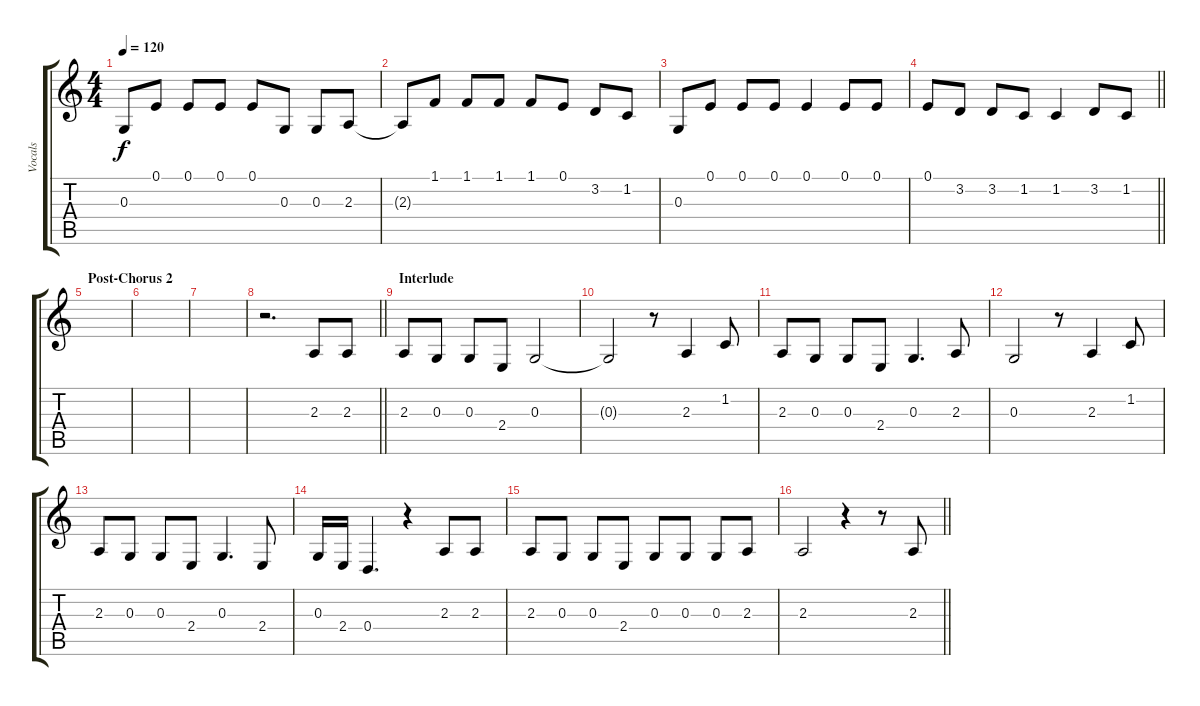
\track ("Vocals" "Vocals") {instrument lead8bassandlead}
\staff {score tabs}
\tuning (E4 B3 G3 D3 A2 E2) {hide}
\ts (4 4)
\tempo 120
\clef g2
\ks c
0.3.8{dy f} 0.1.8 0.1.8 0.1.8 0.1.8 0.3.8 0.3.8 2.3.8 |
2.3{t}.8 1.1.8 1.1.8 1.1.8 1.1.8 0.1.8 3.2.8 1.2.8 |
0.3.8 0.1.8 0.1.8 0.1.8 0.1.4 0.1.8 0.1.8 |
\barLineRight lightlight
0.1.8 3.2.8 3.2.8 1.2.8 1.2.4 3.2.8 1.2.8 |
\section ("" "Post-Chorus 2")
|
|
|
\barLineRight lightlight
r.2{d} 2.3.8 2.3.8 |
\section ("" "Interlude")
2.3.8 0.3.8 0.3.8 2.4.8 0.3.2 |
0.3{t}.2 r.8 2.3.4 1.2.8 |
2.3.8 0.3.8 0.3.8 2.4.8 0.3.4{d} 2.3.8 |
0.3.2 r.8 2.3.4 1.2.8 |
2.3.8 0.3.8 0.3.8 2.4.8 0.3.4{d} 2.4.8 |
0.3.16 2.4.16 0.4.4{d} r.4 2.3.8 2.3.8 |
2.3.8 0.3.8 0.3.8 2.4.8 0.3.8 0.3.8 0.3.8 2.3.8 |
\barLineRight lightlight
2.3.2 r.4 r.8 2.3.8
